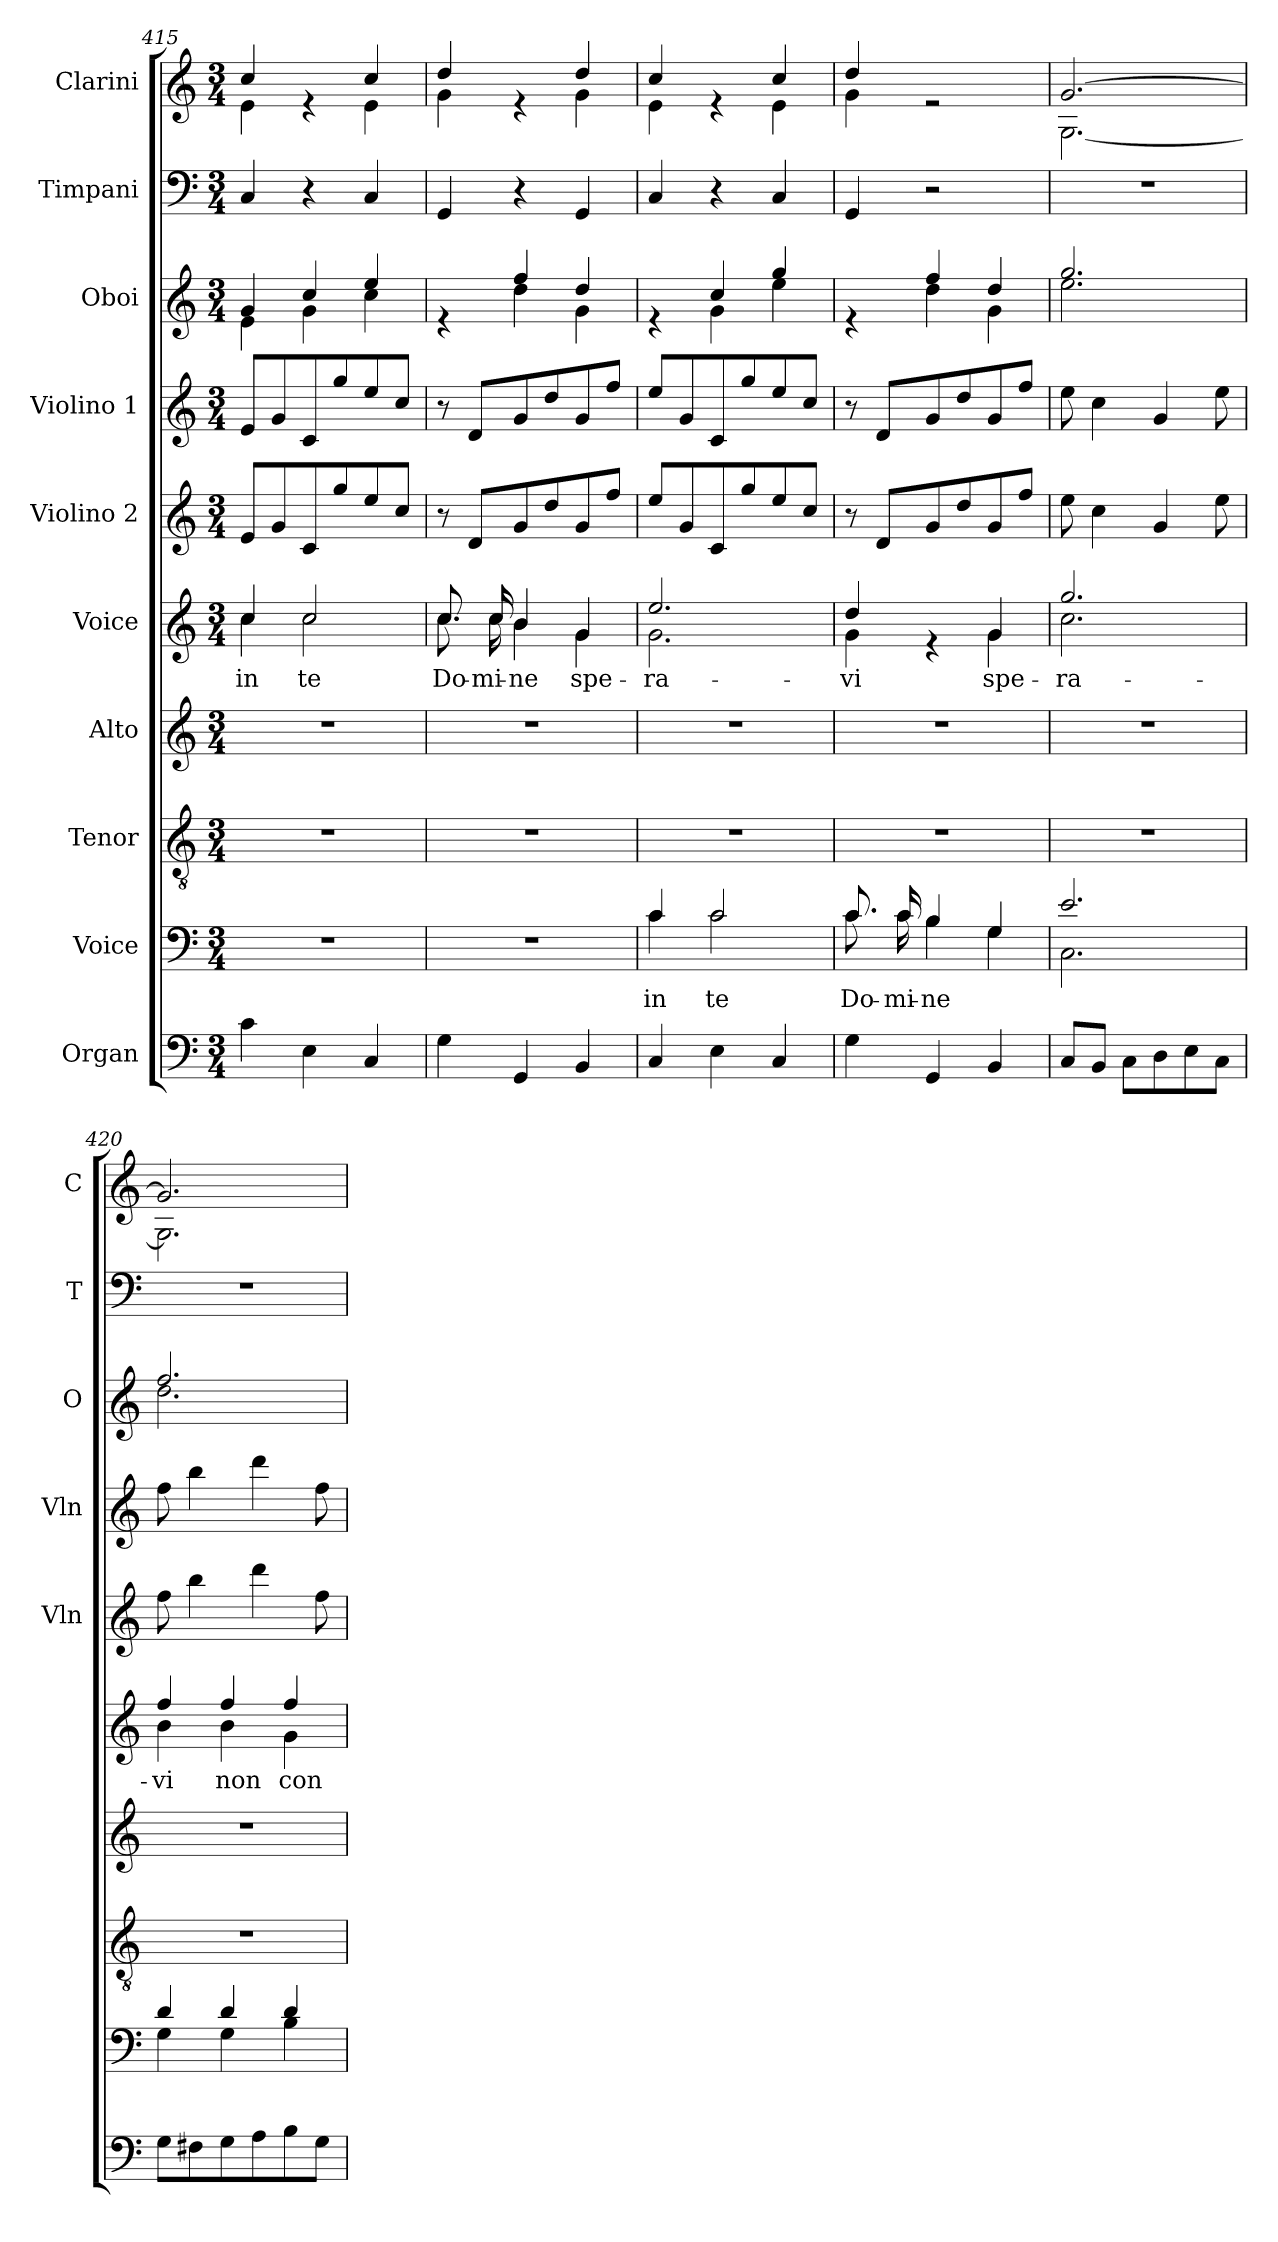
**kern	**kern	**text	**kern	**kern	**kern	**text	**kern	**kern	**kern	**kern	**kern
*part10	*part9	*part9	*part8	*part7	*part6	*part6	*part5	*part4	*part3	*part2	*part1
*staff10	*staff9	*staff9	*staff8	*staff7	*staff6	*staff6	*staff5	*staff4	*staff3	*staff2	*staff1
*I"Organ	*I"Voice	*	*I"Tenor	*I"Alto	*I"Voice	*	*I"Violino 2	*I"Violino 1	*I"Oboi	*I"Timpani	*I"Clarini
*	*	*	*	*	*	*	*I'Vln	*I'Vln	*I'O	*I'T	*I'C
*clefF4	*clefF4	*	*clefGv2	*clefG2	*clefG2	*	*clefG2	*clefG2	*clefG2	*clefF4	*clefG2
*k[]	*k[]	*	*k[]	*k[]	*k[]	*	*k[]	*k[]	*k[]	*k[]	*k[]
*M3/4	*M3/4	*	*M3/4	*M3/4	*M3/4	*	*M3/4	*M3/4	*M3/4	*M3/4	*M3/4
=415	=415	=415	=415	=415	=415	=415	=415	=415	=415	=415	=415
!	!	!	!	!	!	!LO:LY:b	!	!	!	!	!
*	*	*	*	*	*^	*	*	*	*^	*	*^
4c\	2.r	.	2.r	2.r	4cc/	4cc\	in	8e/L	8e/L	4g/	4e\	4C/	4cc/	4e\
.	.	.	.	.	.	.	.	8g/	8g/	.	.	.	.	.
!	!	!	!	!	!	!	!LO:LY:b	!	!	!	!	!	!	!
4E\	.	.	.	.	2cc/	2cc\	te	8c/	8c/	4cc/	4g\	4r	4re	4ryy
.	.	.	.	.	.	.	.	8gg/	8gg/	.	.	.	.	.
4C/	.	.	.	.	.	.	.	8ee/	8ee/	4ee/	4cc\	4C/	4cc/	4e\
.	.	.	.	.	.	.	.	8cc/J	8cc/J	.	.	.	.	.
=416	=416	=416	=416	=416	=416	=416	=416	=416	=416	=416	=416	=416	=416	=416
!	!	!	!	!	!	!	!LO:LY:b	!	!	!	!	!	!	!
4G\	2.r	.	2.r	2.r	8.cc/	8.cc\	Do-	8r	8r	4re	4ryy	4GG/	4dd/	4g\
.	.	.	.	.	.	.	.	8d/L	8d/L	.	.	.	.	.
!	!	!	!	!	!	!	!LO:LY:b	!	!	!	!	!	!	!
.	.	.	.	.	16cc/	16cc\	-mi-	.	.	.	.	.	.	.
!	!	!	!	!	!	!	!LO:LY:b	!	!	!	!	!	!	!
4GG/	.	.	.	.	4b/	4b\	-ne	8g/	8g/	4ff/	4dd\	4r	4re	4ryy
.	.	.	.	.	.	.	.	8dd/	8dd/	.	.	.	.	.
!	!	!	!	!	!	!	!LO:LY:b	!	!	!	!	!	!	!
4BB/	.	.	.	.	4g/	4g\	spe-	8g/	8g/	4dd/	4g\	4GG/	4dd/	4g\
.	.	.	.	.	.	.	.	8ff/J	8ff/J	.	.	.	.	.
=417	=417	=417	=417	=417	=417	=417	=417	=417	=417	=417	=417	=417	=417	=417
!	!	!LO:LY:b	!	!	!	!	!LO:LY:b	!	!	!	!	!	!	!
*	*^	*	*	*	*	*	*	*	*	*	*	*	*	*
4C/	4c/	4c\	in	2.r	2.r	2.ee/	2.g\	-ra-	8ee/L	8ee/L	4re	4ryy	4C/	4cc/	4e\
.	.	.	.	.	.	.	.	.	8g/	8g/	.	.	.	.	.
!	!	!	!LO:LY:b	!	!	!	!	!	!	!	!	!	!	!	!
4E\	2c/	2c\	te	.	.	.	.	.	8c/	8c/	4cc/	4g\	4r	4re	4ryy
.	.	.	.	.	.	.	.	.	8gg/	8gg/	.	.	.	.	.
4C/	.	.	.	.	.	.	.	.	8ee/	8ee/	4gg/	4ee\	4C/	4cc/	4e\
.	.	.	.	.	.	.	.	.	8cc/J	8cc/J	.	.	.	.	.
=418	=418	=418	=418	=418	=418	=418	=418	=418	=418	=418	=418	=418	=418	=418	=418
!	!	!	!LO:LY:b	!	!	!	!	!LO:LY:b	!	!	!	!	!	!	!
4G\	8.c/	8.c\	Do-	2.r	2.r	4dd/	4g\	-vi	8r	8r	4re	4ryy	4GG/	4dd/	4g\
.	.	.	.	.	.	.	.	.	8d/L	8d/L	.	.	.	.	.
!	!	!	!LO:LY:b	!	!	!	!	!	!	!	!	!	!	!	!
.	16c/	16c\	-mi-	.	.	.	.	.	.	.	.	.	.	.	.
!	!	!	!LO:LY:b	!	!	!	!	!	!	!	!	!	!	!	!
4GG/	4B/	4B\	-ne	.	.	4re	4ryy	.	8g/	8g/	4ff/	4dd\	2r	2re	2ryy
.	.	.	.	.	.	.	.	.	8dd/	8dd/	.	.	.	.	.
!	!	!	!	!	!	!	!	!LO:LY:b	!	!	!	!	!	!	!
4BB/	4G/	4G\	.	.	.	4g/	4g\	spe-	8g/	8g/	4dd/	4g\	.	.	.
.	.	.	.	.	.	.	.	.	8ff/J	8ff/J	.	.	.	.	.
!!LO:LB:g=z	!!
=419	=419	=419	=419	=419	=419	=419	=419	=419	=419	=419	=419	=419	=419	=419	=419
!	!	!	!	!	!	!	!	!LO:LY:b	!	!	!	!	!	!	!
8C/L	2.e/	2.C\	.	2.r	2.r	2.gg/	2.cc\	-ra-	8ee\	8ee\	2.gg/	2.ee\	2.r	[2.g/	[2.G\
8BB/J	.	.	.	.	.	.	.	.	4cc\	4cc\	.	.	.	.	.
8C\L	.	.	.	.	.	.	.	.	.	.	.	.	.	.	.
8D\	.	.	.	.	.	.	.	.	4g/	4g/	.	.	.	.	.
8E\	.	.	.	.	.	.	.	.	.	.	.	.	.	.	.
8C\J	.	.	.	.	.	.	.	.	8ee\	8ee\	.	.	.	.	.
=420	=420	=420	=420	=420	=420	=420	=420	=420	=420	=420	=420	=420	=420	=420	=420
!	!	!	!	!	!	!	!	!LO:LY:b	!	!	!	!	!	!	!
8G\L	4d/	4G\	.	2.r	2.r	4ff/	4b\	-vi	8ff\	8ff\	2.ff/	2.dd\	2.r	2.g/]	2.G\]
8F#X\	.	.	.	.	.	.	.	.	4bb\	4bb\	.	.	.	.	.
!	!	!	!	!	!	!	!	!LO:LY:b	!	!	!	!	!	!	!
8G\	4d/	4G\	.	.	.	4ff/	4b\	non	.	.	.	.	.	.	.
8A\	.	.	.	.	.	.	.	.	4ddd\	4ddd\	.	.	.	.	.
!	!	!	!	!	!	!	!	!LO:LY:b	!	!	!	!	!	!	!
8B\	4d/	4B\	.	.	.	4ff/	4g\	con-	.	.	.	.	.	.	.
8G\J	.	.	.	.	.	.	.	.	8ff\	8ff\	.	.	.	.	.
*	*v	*v	*	*	*	*v	*v	*	*	*	*v	*v	*	*v	*v
=	=	=	=	=	=	=	=	=	=	=	=
*-	*-	*-	*-	*-	*-	*-	*-	*-	*-	*-	*-
